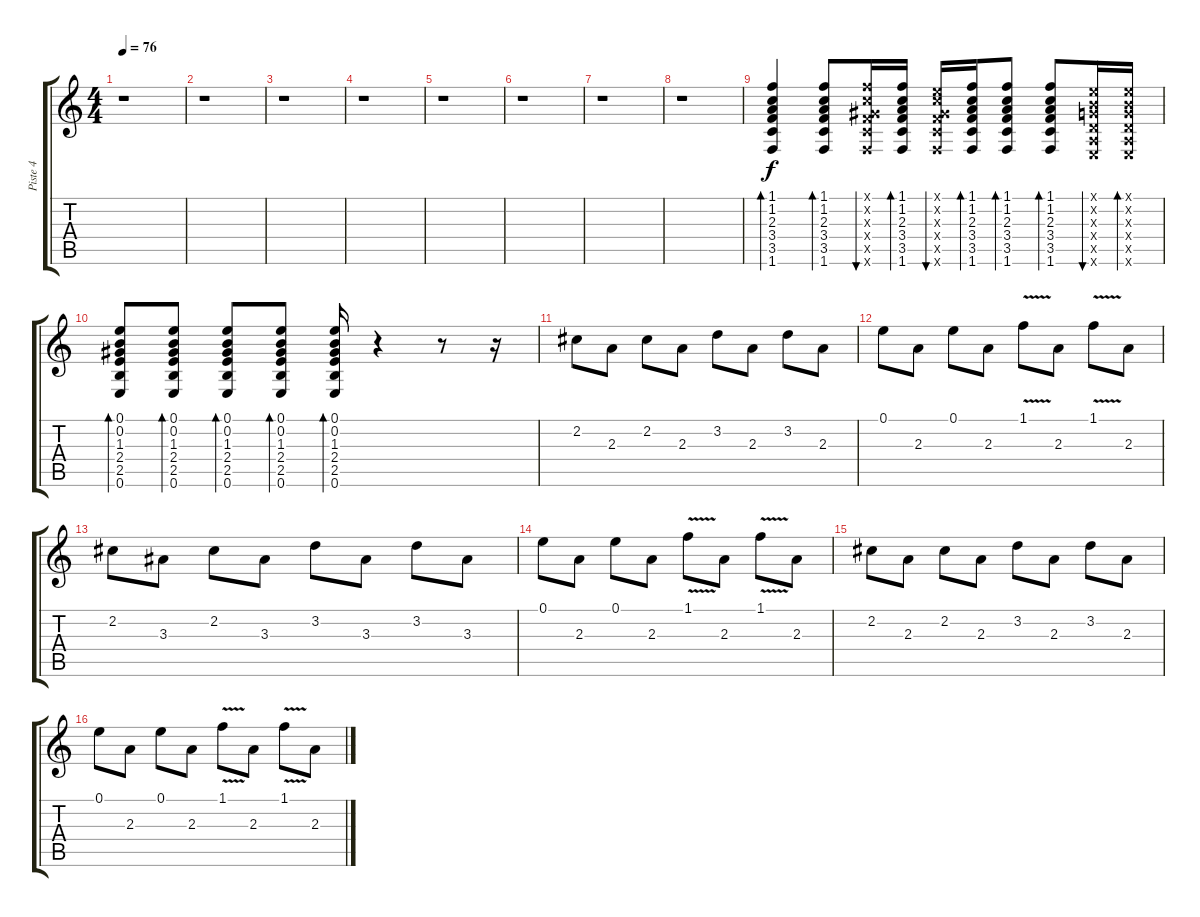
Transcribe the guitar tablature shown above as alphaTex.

\track ("Piste 4" "Piste 4") {instrument electricguitarclean}
\staff {score tabs}
\tuning (E4 B3 G3 D3 A2 E2) {hide}
\ts (4 4)
\tempo 76
\clef g2
\ks c
r.1{dy f instrument electricguitarclean} |
r.1 |
r.1 |
r.1 |
r.1 |
r.1 |
r.1 |
r.1 |
(1.1 1.2 2.3 3.4 3.5 1.6).4{bd 30} (1.1 1.2 2.3 3.4 3.5 1.6).8{bd 30} (1.1{x} 1.2{x} 1.3{x} 3.4{x} 3.5{x} 1.6{x}).16{bu 30} (1.1 1.2 2.3 3.4 3.5 1.6).16{bd 30} (0.1{x} 1.2{x} 1.3{x} 3.4{x} 3.5{x} 1.6{x}).16{bu 30} (1.1 1.2 2.3 3.4 3.5 1.6).16{bd 30} (1.1 1.2 2.3 3.4 3.5 1.6).8{bd 30} (1.1 1.2 2.3 3.4 3.5 1.6).8{bd 30} (0.1{x} 0.2{x} 0.3{x} 0.4{x} 0.5{x} 0.6{x}).16{bu 30} (0.1{x} 0.2{x} 0.3{x} 0.4{x} 0.5{x} 0.6{x}).16{bd 30} |
(0.1 0.2 1.3 2.4 2.5 0.6).8{bd 30} (0.1 0.2 1.3 2.4 2.5 0.6).8{bd 30} (0.1 0.2 1.3 2.4 2.5 0.6).8{bd 30} (0.1 0.2 1.3 2.4 2.5 0.6).8{bd 30} (0.1 0.2 1.3 2.4 2.5 0.6).16{bd 30} r.4 r.8 r.16 |
2.2.8 2.3.8 2.2.8 2.3.8 3.2.8 2.3.8 3.2.8 2.3.8 |
0.1.8 2.3.8 0.1.8 2.3.8 1.1{v}.8 2.3.8 1.1{v}.8 2.3.8 |
2.2.8 3.3.8 2.2.8 3.3.8 3.2.8 3.3.8 3.2.8 3.3.8 |
0.1.8 2.3.8 0.1.8 2.3.8 1.1{v}.8 2.3.8 1.1{v}.8 2.3.8 |
2.2.8 2.3.8 2.2.8 2.3.8 3.2.8 2.3.8 3.2.8 2.3.8 |
0.1.8 2.3.8 0.1.8 2.3.8 1.1{v}.8 2.3.8 1.1{v}.8 2.3.8
